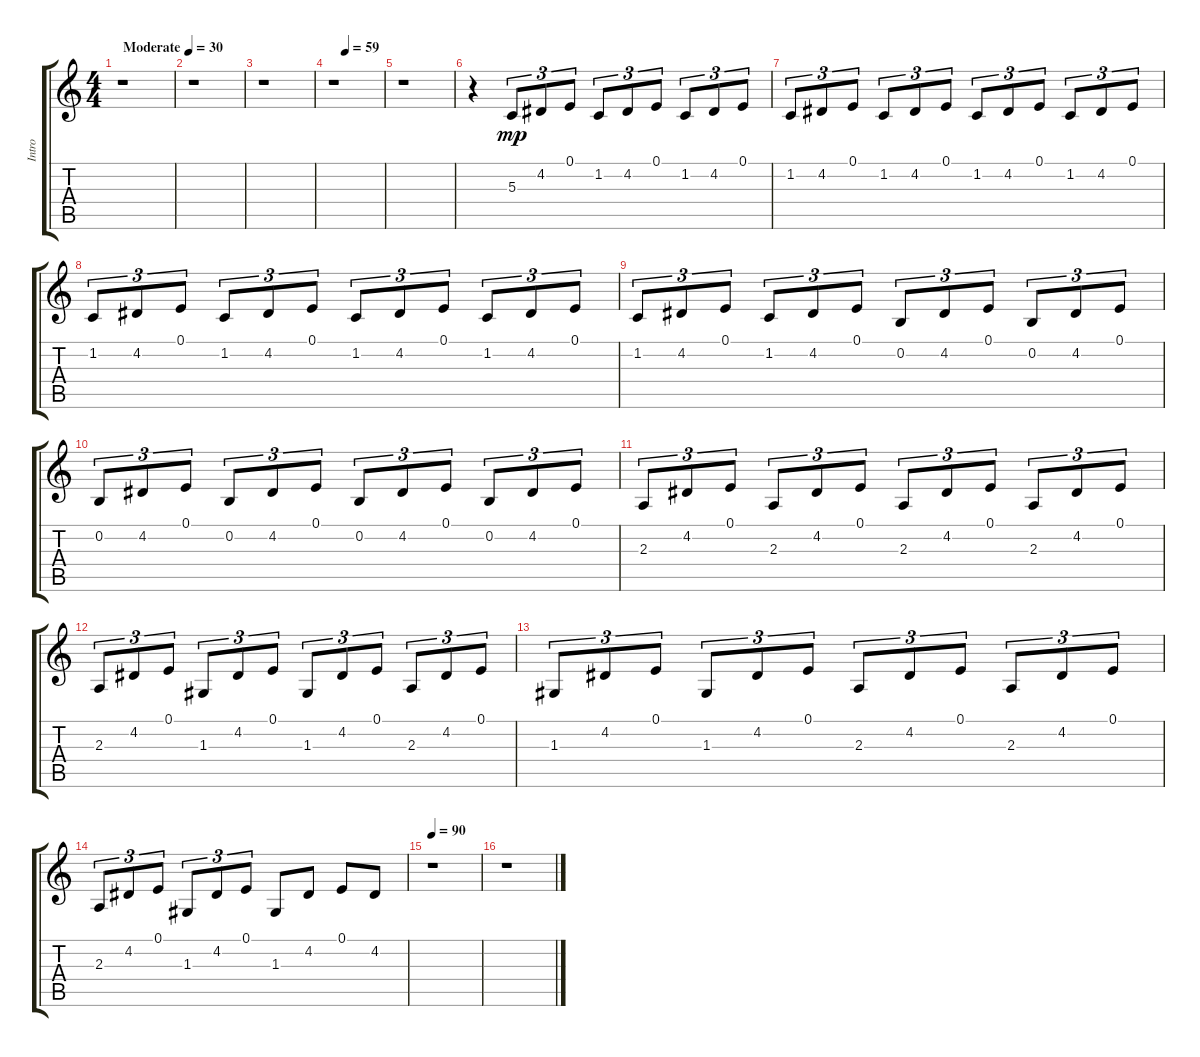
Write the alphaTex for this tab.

\track ("Intro" "Intro") {instrument trombone}
\staff {score tabs}
\tuning (E4 B3 G3 D3 A2 E2) {hide}
\ts (4 4)
\tempo (30 "Moderate")
\clef g2
\ks c
r.1{dy mp instrument trombone} |
r.1 |
r.1 |
\tempo (59 0.25)
r.1 |
r.1 |
r.4 5.3.8{tu (3 2) volume 1 instrument trombone} 4.2.8{tu (3 2) volume 1} 0.1.8{tu (3 2) volume 2} 1.2.8{tu (3 2) volume 2} 4.2.8{tu (3 2) volume 2} 0.1.8{tu (3 2) volume 3} 1.2.8{tu (3 2) volume 3} 4.2.8{tu (3 2) volume 4} 0.1.8{tu (3 2) volume 4} |
1.2.8{tu (3 2) volume 5} 4.2.8{tu (3 2) volume 5} 0.1.8{tu (3 2) volume 6} 1.2.8{tu (3 2) volume 6} 4.2.8{tu (3 2) volume 7} 0.1.8{tu (3 2) volume 8} 1.2.8{tu (3 2) volume 8} 4.2.8{tu (3 2) volume 8} 0.1.8{tu (3 2) volume 9} 1.2.8{tu (3 2) volume 9} 4.2.8{tu (3 2) volume 9} 0.1.8{tu (3 2) volume 9} |
1.2.8{tu (3 2)} 4.2.8{tu (3 2)} 0.1.8{tu (3 2)} 1.2.8{tu (3 2)} 4.2.8{tu (3 2)} 0.1.8{tu (3 2)} 1.2.8{tu (3 2)} 4.2.8{tu (3 2)} 0.1.8{tu (3 2)} 1.2.8{tu (3 2)} 4.2.8{tu (3 2)} 0.1.8{tu (3 2)} |
1.2.8{tu (3 2)} 4.2.8{tu (3 2)} 0.1.8{tu (3 2)} 1.2.8{tu (3 2)} 4.2.8{tu (3 2)} 0.1.8{tu (3 2)} 0.2.8{tu (3 2)} 4.2.8{tu (3 2)} 0.1.8{tu (3 2)} 0.2.8{tu (3 2)} 4.2.8{tu (3 2)} 0.1.8{tu (3 2)} |
0.2.8{tu (3 2)} 4.2.8{tu (3 2)} 0.1.8{tu (3 2)} 0.2.8{tu (3 2)} 4.2.8{tu (3 2)} 0.1.8{tu (3 2)} 0.2.8{tu (3 2)} 4.2.8{tu (3 2)} 0.1.8{tu (3 2)} 0.2.8{tu (3 2)} 4.2.8{tu (3 2)} 0.1.8{tu (3 2)} |
2.3.8{tu (3 2)} 4.2.8{tu (3 2)} 0.1.8{tu (3 2)} 2.3.8{tu (3 2)} 4.2.8{tu (3 2)} 0.1.8{tu (3 2)} 2.3.8{tu (3 2)} 4.2.8{tu (3 2)} 0.1.8{tu (3 2)} 2.3.8{tu (3 2)} 4.2.8{tu (3 2)} 0.1.8{tu (3 2)} |
2.3.8{tu (3 2)} 4.2.8{tu (3 2)} 0.1.8{tu (3 2)} 1.3.8{tu (3 2)} 4.2.8{tu (3 2)} 0.1.8{tu (3 2)} 1.3.8{tu (3 2)} 4.2.8{tu (3 2)} 0.1.8{tu (3 2)} 2.3.8{tu (3 2)} 4.2.8{tu (3 2)} 0.1.8{tu (3 2)} |
1.3.8{tu (3 2)} 4.2.8{tu (3 2)} 0.1.8{tu (3 2)} 1.3.8{tu (3 2)} 4.2.8{tu (3 2)} 0.1.8{tu (3 2)} 2.3.8{tu (3 2)} 4.2.8{tu (3 2)} 0.1.8{tu (3 2)} 2.3.8{tu (3 2)} 4.2.8{tu (3 2)} 0.1.8{tu (3 2)} |
2.3.8{tu (3 2)} 4.2.8{tu (3 2)} 0.1.8{tu (3 2)} 1.3.8{tu (3 2)} 4.2.8{tu (3 2)} 0.1.8{tu (3 2)} 1.3.8 4.2.8 0.1.8 4.2.8 |
\tempo 90
r.1 |
r.1
